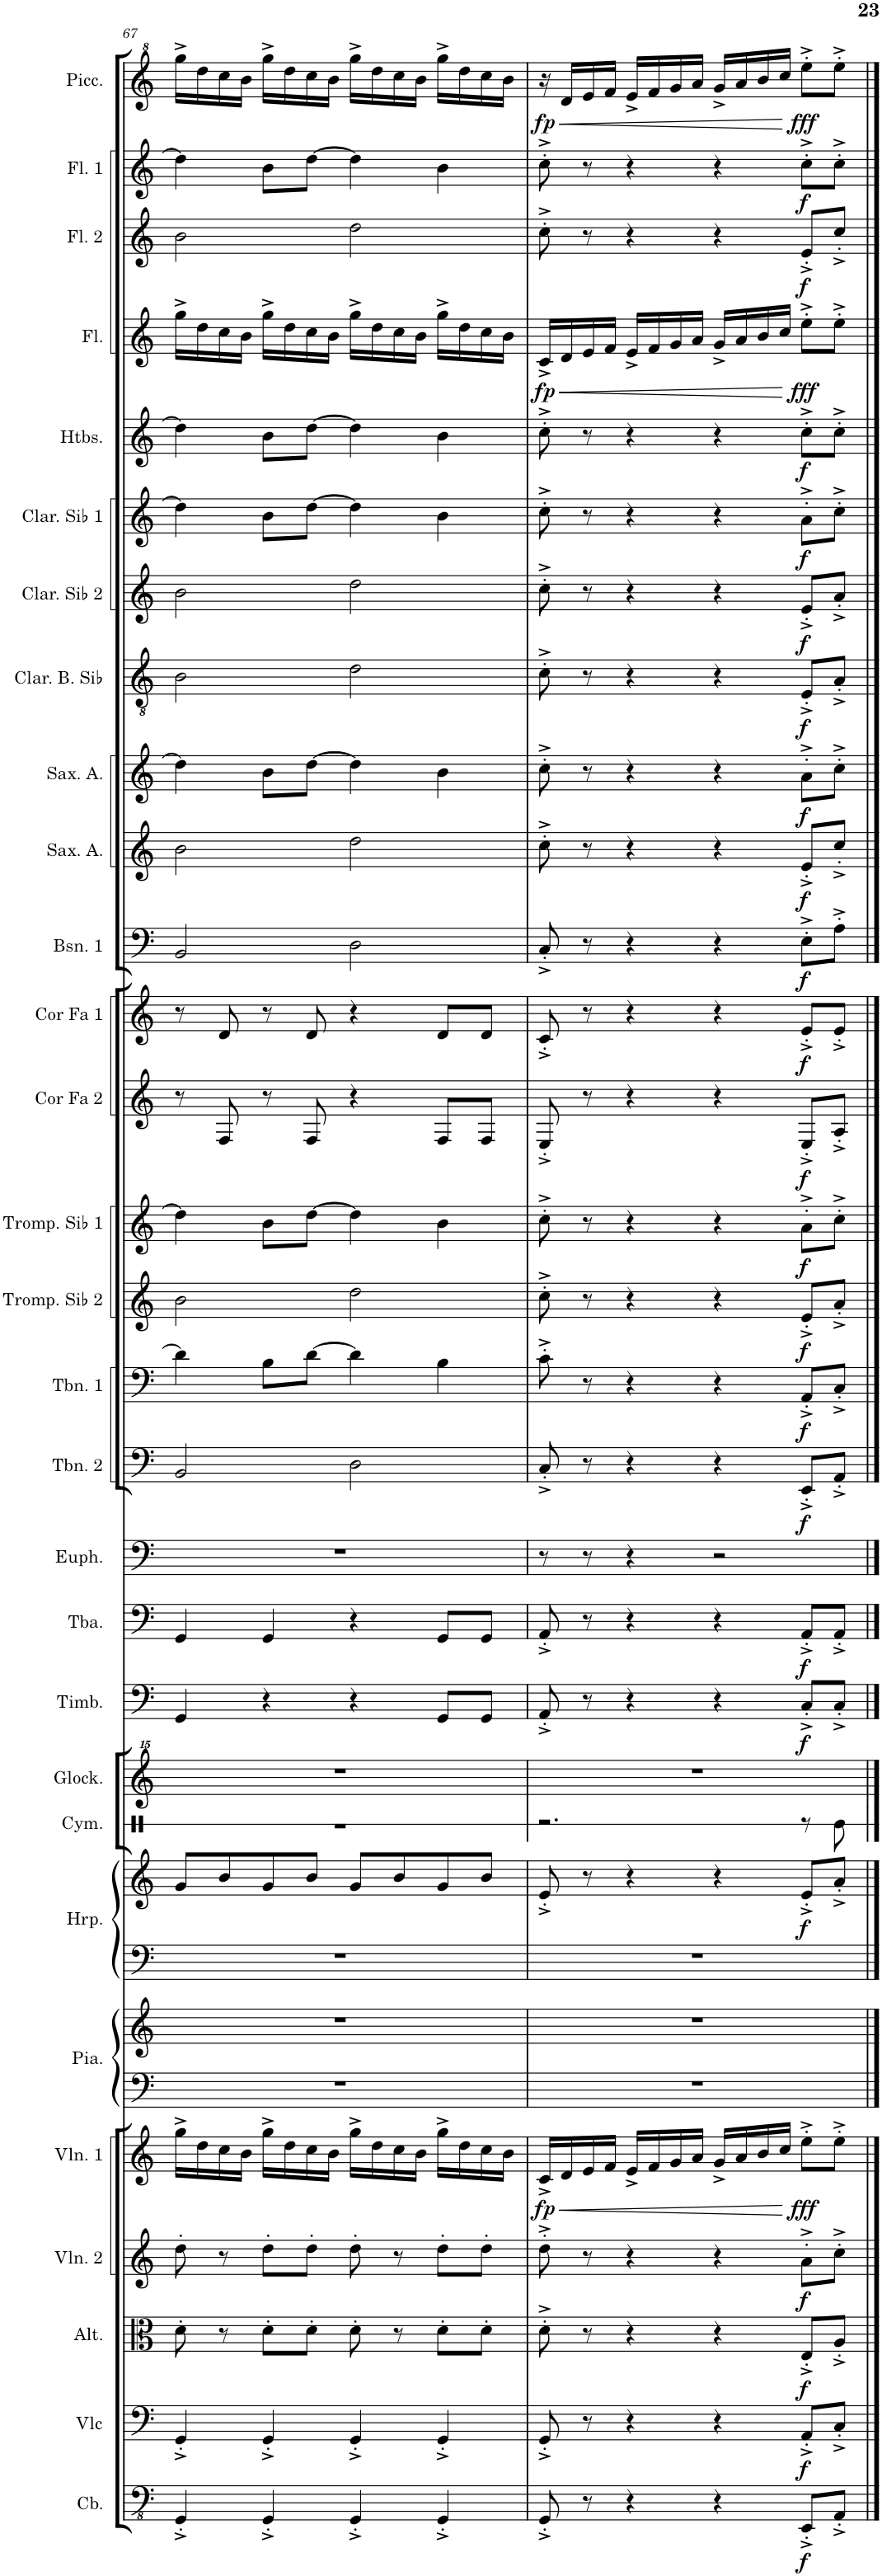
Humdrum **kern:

**kern	**dynam	**kern	**dynam	**kern	**dynam	**kern	**dynam	**kern	**dynam	**kern	**kern	**kern	**kern	**dynam	**kern	**kern	**kern	**dynam	**kern	**dynam	**kern	**kern	**dynam	**kern	**dynam	**kern	**dynam	**kern	**dynam	**kern	**dynam	**kern	**dynam	**kern	**dynam	**kern	**dynam	**kern	**dynam	**kern	**dynam	**kern	**dynam	**kern	**dynam	**kern	**dynam	**kern	**dynam	**kern	**dynam	**kern	**dynam	**kern	**dynam
*part29	*part29	*part28	*part28	*part27	*part27	*part26	*part26	*part25	*part25	*part24	*part24	*part23	*part23	*part23	*part22	*part21	*part20	*part20	*part19	*part19	*part18	*part17	*part17	*part16	*part16	*part15	*part15	*part14	*part14	*part13	*part13	*part12	*part12	*part11	*part11	*part10	*part10	*part9	*part9	*part8	*part8	*part7	*part7	*part6	*part6	*part5	*part5	*part4	*part4	*part3	*part3	*part2	*part2	*part1	*part1
*staff31	*staff31	*staff30	*staff30	*staff29	*staff29	*staff28	*staff28	*staff27	*staff27	*staff26	*staff25	*staff24	*staff23	*staff23/24	*staff22	*staff21	*staff20	*staff20	*staff19	*staff19	*staff18	*staff17	*staff17	*staff16	*staff16	*staff15	*staff15	*staff14	*staff14	*staff13	*staff13	*staff12	*staff12	*staff11	*staff11	*staff10	*staff10	*staff9	*staff9	*staff8	*staff8	*staff7	*staff7	*staff6	*staff6	*staff5	*staff5	*staff4	*staff4	*staff3	*staff3	*staff2	*staff2	*staff1	*staff1
*I"Contrebasse	*	*I"Violoncelle	*	*I"Alto	*	*I"Violon 2	*	*I"Violon 1	*	*I"Piano	*	*I"Harpe	*	*	*I"Cymbale	*I"Glockenspiel	*I"Timbales	*	*I"Tuba	*	*I"Euphonium	*I"Trombone 2	*	*I"Trombone 1	*	*I"Trompette en Sib 2	*	*I"Trompette en Sib 1	*	*I"Cor en Fa 2	*	*I"Cor en Fa 1	*	*I"Basson 1	*	*I"Saxophone Alto	*	*I"Saxophone Alto	*	*I"Clarinette Basse en Sib	*	*I"Clarinette en Sib 2	*	*I"Clarinette en Sib 1	*	*I"Hautbois	*	*I"Flûte 3	*	*I"Flûte 2	*	*I"Flûte 1	*	*I"Piccolo	*
*I'Cb.	*	*I'Vlc	*	*I'Alt.	*	*I'Vln. 2	*	*I'Vln. 1	*	*I'Pia.	*	*I'Hrp.	*	*	*I'Cym.	*I'Glock.	*I'Timb.	*	*I'Tba.	*	*I'Euph.	*I'Tbn. 2	*	*I'Tbn. 1	*	*I'Tromp. Sib 2	*	*I'Tromp. Sib 1	*	*I'Cor Fa 2	*	*I'Cor Fa 1	*	*I'Bsn. 1	*	*I'Sax. A.	*	*I'Sax. A.	*	*I'Clar. B. Sib	*	*I'Clar. Sib 2	*	*I'Clar. Sib 1	*	*I'Htbs.	*	*I'Fl.	*	*I'Fl. 2	*	*I'Fl. 1	*	*I'Picc.	*
!!LO:PB:g=z
*clefFv4	*	*clefF4	*	*clefC3	*	*clefG2	*	*clefG2	*	*clefF4	*clefG2	*clefF4	*clefG2	*	*clefX	*clefG^^2	*clefF4	*	*clefF4	*	*clefF4	*clefF4	*	*clefF4	*	*clefG2	*	*clefG2	*	*clefG2	*	*clefG2	*	*clefF4	*	*clefG2	*	*clefG2	*	*clefGv2	*	*clefG2	*	*clefG2	*	*clefG2	*	*clefG2	*	*clefG2	*	*clefG2	*	*clefG^2	*
*ITrd7c12	*	*	*	*	*	*	*	*	*	*	*	*	*	*	*	*	*	*	*	*	*	*	*	*	*	*ITrd1c2	*	*ITrd1c2	*	*ITrd4c7	*	*ITrd4c7	*	*	*	*ITrd5c9	*	*ITrd5c9	*	*ITrd8c14	*	*ITrd1c2	*	*ITrd1c2	*	*	*	*	*	*	*	*	*	*ITrd-7c-12	*
*k[]	*	*k[]	*	*k[]	*	*k[]	*	*k[]	*	*k[]	*k[]	*k[]	*k[]	*	*k[]	*k[]	*k[]	*	*k[]	*	*k[]	*k[]	*	*k[]	*	*k[]	*	*k[]	*	*k[]	*	*k[]	*	*k[]	*	*k[]	*	*k[]	*	*k[]	*	*k[]	*	*k[]	*	*k[]	*	*k[]	*	*k[]	*	*k[]	*	*k[]	*
*M4/4	*	*M4/4	*	*M4/4	*	*M4/4	*	*M4/4	*	*M4/4	*M4/4	*M4/4	*M4/4	*	*M4/4	*M4/4	*M4/4	*	*M4/4	*	*M4/4	*M4/4	*	*M4/4	*	*M4/4	*	*M4/4	*	*M4/4	*	*M4/4	*	*M4/4	*	*M4/4	*	*M4/4	*	*M4/4	*	*M4/4	*	*M4/4	*	*M4/4	*	*M4/4	*	*M4/4	*	*M4/4	*	*M4/4	*
*met(c)	*	*met(c)	*	*met(c)	*	*met(c)	*	*met(c)	*	*met(c)	*met(c)	*met(c)	*met(c)	*	*met(c)	*met(c)	*met(c)	*	*met(c)	*	*met(c)	*met(c)	*	*met(c)	*	*met(c)	*	*met(c)	*	*met(c)	*	*met(c)	*	*met(c)	*	*met(c)	*	*met(c)	*	*met(c)	*	*met(c)	*	*met(c)	*	*met(c)	*	*met(c)	*	*met(c)	*	*met(c)	*	*met(c)	*
=67	=67	=67	=67	=67	=67	=67	=67	=67	=67	=67	=67	=67	=67	=67	=67	=67	=67	=67	=67	=67	=67	=67	=67	=67	=67	=67	=67	=67	=67	=67	=67	=67	=67	=67	=67	=67	=67	=67	=67	=67	=67	=67	=67	=67	=67	=67	=67	=67	=67	=67	=67	=67	=67	=67	=67
4GGG'^/	.	4GG'^/	.	8d'\	.	8dd'\	.	16gg^\LL	.	1r	1r	1r	8g/L	.	1r	1r	4GG/	.	4GG/	.	1r	2BB/	.	4d\]	.	2b\	.	4dd\]	.	8r	.	8r	.	2BB/	.	2b\	.	4dd\]	.	2B\	.	2b\	.	4dd\]	.	4dd\]	.	16gg^\LL	.	2b\	.	4dd\]	.	16ggg^\LL	.
.	.	.	.	.	.	.	.	16dd\	.	.	.	.	.	.	.	.	.	.	.	.	.	.	.	.	.	.	.	.	.	.	.	.	.	.	.	.	.	.	.	.	.	.	.	.	.	.	.	16dd\	.	.	.	.	.	16ddd\	.
.	.	.	.	8r	.	8r	.	16cc\	.	.	.	.	8b/	.	.	.	.	.	.	.	.	.	.	.	.	.	.	.	.	8F/	.	8d/	.	.	.	.	.	.	.	.	.	.	.	.	.	.	.	16cc\	.	.	.	.	.	16ccc\	.
.	.	.	.	.	.	.	.	16b\JJ	.	.	.	.	.	.	.	.	.	.	.	.	.	.	.	.	.	.	.	.	.	.	.	.	.	.	.	.	.	.	.	.	.	.	.	.	.	.	.	16b\JJ	.	.	.	.	.	16bb\JJ	.
4GGG'^/	.	4GG'^/	.	8d'\L	.	8dd'\L	.	16gg^\LL	.	.	.	.	8g/	.	.	.	4r	.	4GG/	.	.	.	.	8B\L	.	.	.	8b\L	.	8r	.	8r	.	.	.	.	.	8b\L	.	.	.	.	.	8b\L	.	8b\L	.	16gg^\LL	.	.	.	8b\L	.	16ggg^\LL	.
.	.	.	.	.	.	.	.	16dd\	.	.	.	.	.	.	.	.	.	.	.	.	.	.	.	.	.	.	.	.	.	.	.	.	.	.	.	.	.	.	.	.	.	.	.	.	.	.	.	16dd\	.	.	.	.	.	16ddd\	.
.	.	.	.	8d'\J	.	8dd'\J	.	16cc\	.	.	.	.	8b/J	.	.	.	.	.	.	.	.	.	.	[8d\J	.	.	.	[8dd\J	.	8F/	.	8d/	.	.	.	.	.	[8dd\J	.	.	.	.	.	[8dd\J	.	[8dd\J	.	16cc\	.	.	.	[8dd\J	.	16ccc\	.
.	.	.	.	.	.	.	.	16b\JJ	.	.	.	.	.	.	.	.	.	.	.	.	.	.	.	.	.	.	.	.	.	.	.	.	.	.	.	.	.	.	.	.	.	.	.	.	.	.	.	16b\JJ	.	.	.	.	.	16bb\JJ	.
4GGG'^/	.	4GG'^/	.	8d'\	.	8dd'\	.	16gg^\LL	.	.	.	.	8g/L	.	.	.	4r	.	4r	.	.	2D\	.	4d\]	.	2dd\	.	4dd\]	.	4r	.	4r	.	2D\	.	2dd\	.	4dd\]	.	2d\	.	2dd\	.	4dd\]	.	4dd\]	.	16gg^\LL	.	2dd\	.	4dd\]	.	16ggg^\LL	.
.	.	.	.	.	.	.	.	16dd\	.	.	.	.	.	.	.	.	.	.	.	.	.	.	.	.	.	.	.	.	.	.	.	.	.	.	.	.	.	.	.	.	.	.	.	.	.	.	.	16dd\	.	.	.	.	.	16ddd\	.
.	.	.	.	8r	.	8r	.	16cc\	.	.	.	.	8b/	.	.	.	.	.	.	.	.	.	.	.	.	.	.	.	.	.	.	.	.	.	.	.	.	.	.	.	.	.	.	.	.	.	.	16cc\	.	.	.	.	.	16ccc\	.
.	.	.	.	.	.	.	.	16b\JJ	.	.	.	.	.	.	.	.	.	.	.	.	.	.	.	.	.	.	.	.	.	.	.	.	.	.	.	.	.	.	.	.	.	.	.	.	.	.	.	16b\JJ	.	.	.	.	.	16bb\JJ	.
4GGG'^/	.	4GG'^/	.	8d'\L	.	8dd'\L	.	16gg^\LL	.	.	.	.	8g/	.	.	.	8GG/L	.	8GG/L	.	.	.	.	4B\	.	.	.	4b\	.	8F/L	.	8d/L	.	.	.	.	.	4b\	.	.	.	.	.	4b\	.	4b\	.	16gg^\LL	.	.	.	4b\	.	16ggg^\LL	.
.	.	.	.	.	.	.	.	16dd\	.	.	.	.	.	.	.	.	.	.	.	.	.	.	.	.	.	.	.	.	.	.	.	.	.	.	.	.	.	.	.	.	.	.	.	.	.	.	.	16dd\	.	.	.	.	.	16ddd\	.
.	.	.	.	8d'\J	.	8dd'\J	.	16cc\	.	.	.	.	8b/J	.	.	.	8GG/J	.	8GG/J	.	.	.	.	.	.	.	.	.	.	8F/J	.	8d/J	.	.	.	.	.	.	.	.	.	.	.	.	.	.	.	16cc\	.	.	.	.	.	16ccc\	.
.	.	.	.	.	.	.	.	16b\JJ	.	.	.	.	.	.	.	.	.	.	.	.	.	.	.	.	.	.	.	.	.	.	.	.	.	.	.	.	.	.	.	.	.	.	.	.	.	.	.	16b\JJ	.	.	.	.	.	16bb\JJ	.
=68	=68	=68	=68	=68	=68	=68	=68	=68	=68	=68	=68	=68	=68	=68	=68	=68	=68	=68	=68	=68	=68	=68	=68	=68	=68	=68	=68	=68	=68	=68	=68	=68	=68	=68	=68	=68	=68	=68	=68	=68	=68	=68	=68	=68	=68	=68	=68	=68	=68	=68	=68	=68	=68	=68	=68
!	!	!	!	!	!	!	!	!	!LO:HP:b	!	!	!	!	!	!	!	!	!	!	!	!	!	!	!	!	!	!	!	!	!	!	!	!	!	!	!	!	!	!	!	!	!	!	!	!	!	!	!	!LO:HP:b	!	!	!	!	!	!LO:HP:b
!	!	!	!	!	!	!	!	!	!LO:DY:n=1:b	!	!	!	!	!	!	!	!	!	!	!	!	!	!	!	!	!	!	!	!	!	!	!	!	!	!	!	!	!	!	!	!	!	!	!	!	!	!	!	!LO:DY:n=1:b	!	!	!	!	!	!LO:DY:n=1:b
8GGG'^/	.	8GG'^/	.	8d'^\	.	8dd'^\	.	16c^/LL	< fp	1r	1r	1r	8e'^/	.	2.r	1r	8AA'^/	.	8AA'^/	.	8r	8C'^/	.	8c'^\	.	8cc'^\	.	8cc'^\	.	8E'^/	.	8c'^/	.	8C'^/	.	8cc'^\	.	8cc'^\	.	8c'^\	.	8cc'^\	.	8cc'^\	.	8cc'^\	.	16c^/LL	< fp	8cc'^\	.	8cc'^\	.	16r	< fp
.	.	.	.	.	.	.	.	16d/	.	.	.	.	.	.	.	.	.	.	.	.	.	.	.	.	.	.	.	.	.	.	.	.	.	.	.	.	.	.	.	.	.	.	.	.	.	.	.	16d/	.	.	.	.	.	16dd/LL	.
8r	.	8r	.	8r	.	8r	.	16e/	.	.	.	.	8r	.	.	.	8r	.	8r	.	8r	8r	.	8r	.	8r	.	8r	.	8r	.	8r	.	8r	.	8r	.	8r	.	8r	.	8r	.	8r	.	8r	.	16e/	.	8r	.	8r	.	16ee/	.
.	.	.	.	.	.	.	.	16f/JJ	.	.	.	.	.	.	.	.	.	.	.	.	.	.	.	.	.	.	.	.	.	.	.	.	.	.	.	.	.	.	.	.	.	.	.	.	.	.	.	16f/JJ	.	.	.	.	.	16ff/JJ	.
4r	.	4r	.	4r	.	4r	.	16e^/LL	.	.	.	.	4r	.	.	.	4r	.	4r	.	4r	4r	.	4r	.	4r	.	4r	.	4r	.	4r	.	4r	.	4r	.	4r	.	4r	.	4r	.	4r	.	4r	.	16e^/LL	.	4r	.	4r	.	16ee^/LL	.
.	.	.	.	.	.	.	.	16f/	.	.	.	.	.	.	.	.	.	.	.	.	.	.	.	.	.	.	.	.	.	.	.	.	.	.	.	.	.	.	.	.	.	.	.	.	.	.	.	16f/	.	.	.	.	.	16ff/	.
.	.	.	.	.	.	.	.	16g/	.	.	.	.	.	.	.	.	.	.	.	.	.	.	.	.	.	.	.	.	.	.	.	.	.	.	.	.	.	.	.	.	.	.	.	.	.	.	.	16g/	.	.	.	.	.	16gg/	.
.	.	.	.	.	.	.	.	16a/JJ	.	.	.	.	.	.	.	.	.	.	.	.	.	.	.	.	.	.	.	.	.	.	.	.	.	.	.	.	.	.	.	.	.	.	.	.	.	.	.	16a/JJ	.	.	.	.	.	16aa/JJ	.
4r	.	4r	.	4r	.	4r	.	16g^/LL	.	.	.	.	4r	.	.	.	4r	.	4r	.	2r	4r	.	4r	.	4r	.	4r	.	4r	.	4r	.	4r	.	4r	.	4r	.	4r	.	4r	.	4r	.	4r	.	16g^/LL	.	4r	.	4r	.	16gg^/LL	.
.	.	.	.	.	.	.	.	16a/	.	.	.	.	.	.	.	.	.	.	.	.	.	.	.	.	.	.	.	.	.	.	.	.	.	.	.	.	.	.	.	.	.	.	.	.	.	.	.	16a/	.	.	.	.	.	16aa/	.
.	.	.	.	.	.	.	.	16b/	.	.	.	.	.	.	.	.	.	.	.	.	.	.	.	.	.	.	.	.	.	.	.	.	.	.	.	.	.	.	.	.	.	.	.	.	.	.	.	16b/	.	.	.	.	.	16bb/	.
.	.	.	.	.	.	.	.	16cc/JJ	.	.	.	.	.	.	.	.	.	.	.	.	.	.	.	.	.	.	.	.	.	.	.	.	.	.	.	.	.	.	.	.	.	.	.	.	.	.	.	16cc/JJ	.	.	.	.	.	16ccc/JJ	.
!	!LO:DY:b	!	!LO:DY:b	!	!LO:DY:b	!	!LO:DY:b	!	!LO:DY:n=2:b	!	!	!	!	!LO:DY:b	!	!	!	!LO:DY:b	!	!LO:DY:b	!	!	!LO:DY:b	!	!LO:DY:b	!	!LO:DY:b	!	!LO:DY:b	!	!LO:DY:b	!	!LO:DY:b	!	!LO:DY:b	!	!LO:DY:b	!	!LO:DY:b	!	!LO:DY:b	!	!LO:DY:b	!	!LO:DY:b	!	!LO:DY:b	!	!LO:DY:n=2:b	!	!LO:DY:b	!	!LO:DY:b	!	!LO:DY:n=2:b
8EEE'^/L	f	8AA'^/L	f	8E'^/L	f	8a'^\L	f	8ee'^\L	[ fff	.	.	.	8e'^/L	f	8r	.	8C'^/L	f	8AA'^/L	f	.	8EE'^/L	f	8AA'^/L	f	8e'^/L	f	8a'^\L	f	8E'^/L	f	8e'^/L	f	8E'^\L	f	8e'^/L	f	8a'^\L	f	8E'^/L	f	8e'^/L	f	8a'^\L	f	8cc'^\L	f	8ee'^\L	[ fff	8e'^/L	f	8cc'^\L	f	8eee'^\L	[ fff
8AAA'^/J	.	8C'^/J	.	8A'^/J	.	8cc'^\J	.	8ee'^\J	.	.	.	.	8a'^/J	.	8Re\	.	8C'^/J	.	8AA'^/J	.	.	8AA'^/J	.	8C'^/J	.	8a'^/J	.	8cc'^\J	.	8A'^/J	.	8e'^/J	.	8A'^\J	.	8cc'^/J	.	8cc'^\J	.	8A'^/J	.	8a'^/J	.	8cc'^\J	.	8cc'^\J	.	8ee'^\J	.	8cc'^/J	.	8cc'^\J	.	8eee'^\J	.
==	==	==	==	==	==	==	==	==	==	==	==	==	==	==	==	==	==	==	==	==	==	==	==	==	==	==	==	==	==	==	==	==	==	==	==	==	==	==	==	==	==	==	==	==	==	==	==	==	==	==	==	==	==	==	==
*-	*-	*-	*-	*-	*-	*-	*-	*-	*-	*-	*-	*-	*-	*-	*-	*-	*-	*-	*-	*-	*-	*-	*-	*-	*-	*-	*-	*-	*-	*-	*-	*-	*-	*-	*-	*-	*-	*-	*-	*-	*-	*-	*-	*-	*-	*-	*-	*-	*-	*-	*-	*-	*-	*-	*-
